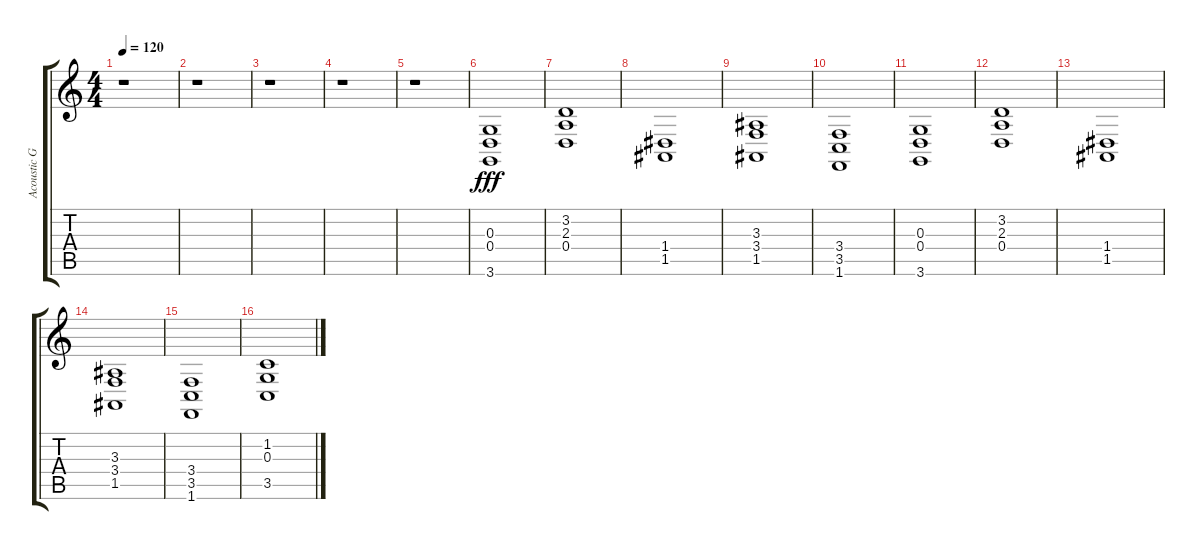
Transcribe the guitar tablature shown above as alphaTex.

\track ("Acoustic Grand Piano" "Acoustic G") {instrument acousticgrandpiano}
\staff {score tabs}
\tuning (E4 B3 G3 D3 A2 E2) {hide}
\ts (4 4)
\tempo 120
\clef g2
\ks c
r.1{dy f} |
r.1 |
r.1 |
r.1 |
r.1 |
(0.3 0.4 3.6).1{dy fff} |
(3.2 2.3 0.4).1 |
(1.4 1.5).1 |
(3.3 3.4 1.5).1 |
(3.4 3.5 1.6).1 |
(0.3 0.4 3.6).1 |
(3.2 2.3 0.4).1 |
(1.4 1.5).1 |
(3.3 3.4 1.5).1 |
(3.4 3.5 1.6).1 |
(1.2 0.3 3.5).1
